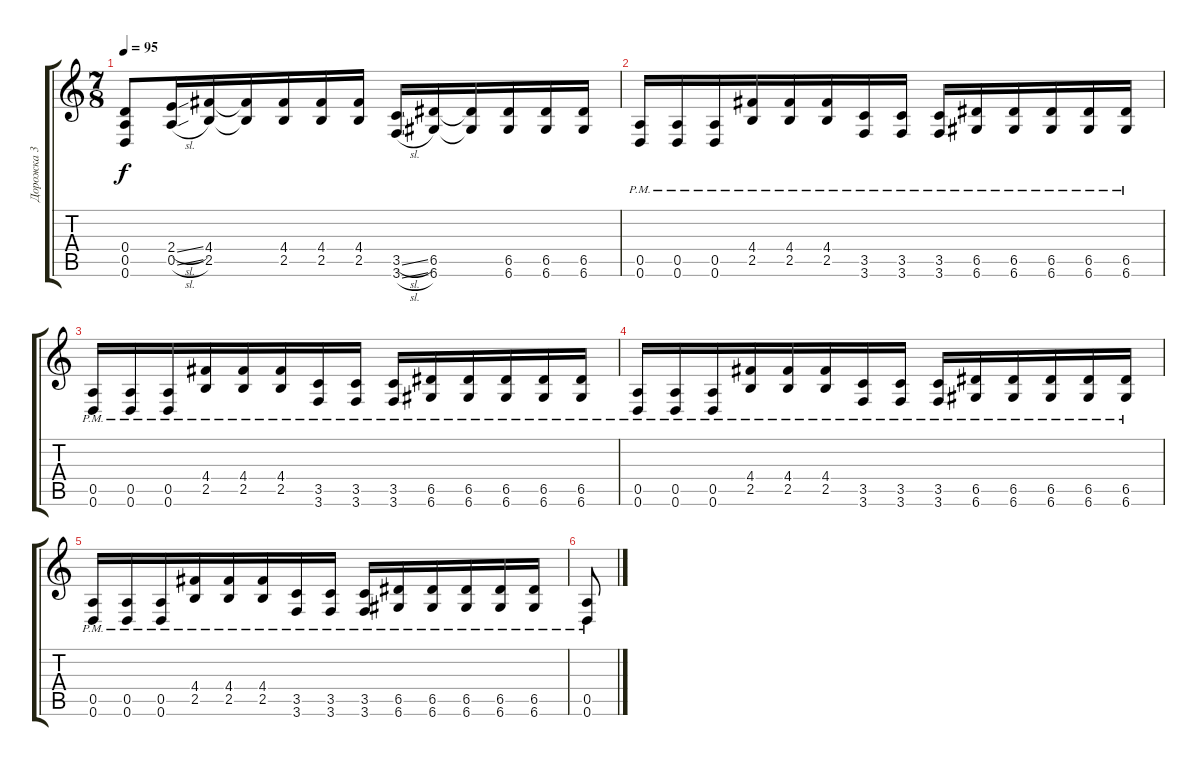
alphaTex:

\track ("Дорожка 3" "Дорожка 3") {instrument overdrivenguitar}
\staff {score tabs}
\tuning (E4 B3 G3 D3 A2 D2) {hide}
\ts (7 8)
\tempo 95
\clef g2
\ks c
(0.4 0.5 0.6).8{dy f} (2.4{sl} 0.5{sl}).16 (4.4 2.5).16 (4.4{t} 2.5{t}).16 (4.4 2.5).16 (4.4 2.5).16 (4.4 2.5).16 (3.5{sl} 3.6{sl}).16 (6.5 6.6).16 (6.5{t} 6.6{t}).16 (6.5 6.6).16 (6.5 6.6).16 (6.5 6.6).16 |
(0.5{pm} 0.6{pm}).16 (0.5{pm} 0.6{pm}).16 (0.5{pm} 0.6{pm}).16 (4.4{pm} 2.5{pm}).16 (4.4{pm} 2.5{pm}).16 (4.4{pm} 2.5{pm}).16 (3.5{pm} 3.6{pm}).16 (3.5{pm} 3.6{pm}).16 (3.5{pm} 3.6{pm}).16 (6.5{pm} 6.6{pm}).16 (6.5{pm} 6.6{pm}).16 (6.5{pm} 6.6{pm}).16 (6.5{pm} 6.6{pm}).16 (6.5{pm} 6.6{pm}).16 |
(0.5{pm} 0.6{pm}).16 (0.5{pm} 0.6{pm}).16 (0.5{pm} 0.6{pm}).16 (4.4{pm} 2.5{pm}).16 (4.4{pm} 2.5{pm}).16 (4.4{pm} 2.5{pm}).16 (3.5{pm} 3.6{pm}).16 (3.5{pm} 3.6{pm}).16 (3.5{pm} 3.6{pm}).16 (6.5{pm} 6.6{pm}).16 (6.5{pm} 6.6{pm}).16 (6.5{pm} 6.6{pm}).16 (6.5{pm} 6.6{pm}).16 (6.5{pm} 6.6{pm}).16 |
(0.5{pm} 0.6{pm}).16 (0.5{pm} 0.6{pm}).16 (0.5{pm} 0.6{pm}).16 (4.4{pm} 2.5{pm}).16 (4.4{pm} 2.5{pm}).16 (4.4{pm} 2.5{pm}).16 (3.5{pm} 3.6{pm}).16 (3.5{pm} 3.6{pm}).16 (3.5{pm} 3.6{pm}).16 (6.5{pm} 6.6{pm}).16 (6.5{pm} 6.6{pm}).16 (6.5{pm} 6.6{pm}).16 (6.5{pm} 6.6{pm}).16 (6.5{pm} 6.6{pm}).16 |
(0.5{pm} 0.6{pm}).16 (0.5{pm} 0.6{pm}).16 (0.5{pm} 0.6{pm}).16 (4.4{pm} 2.5{pm}).16 (4.4{pm} 2.5{pm}).16 (4.4{pm} 2.5{pm}).16 (3.5{pm} 3.6{pm}).16 (3.5{pm} 3.6{pm}).16 (3.5{pm} 3.6{pm}).16 (6.5{pm} 6.6{pm}).16 (6.5{pm} 6.6{pm}).16 (6.5{pm} 6.6{pm}).16 (6.5{pm} 6.6{pm}).16 (6.5{pm} 6.6{pm}).16 |
(0.5{pm} 0.6{pm}).8
